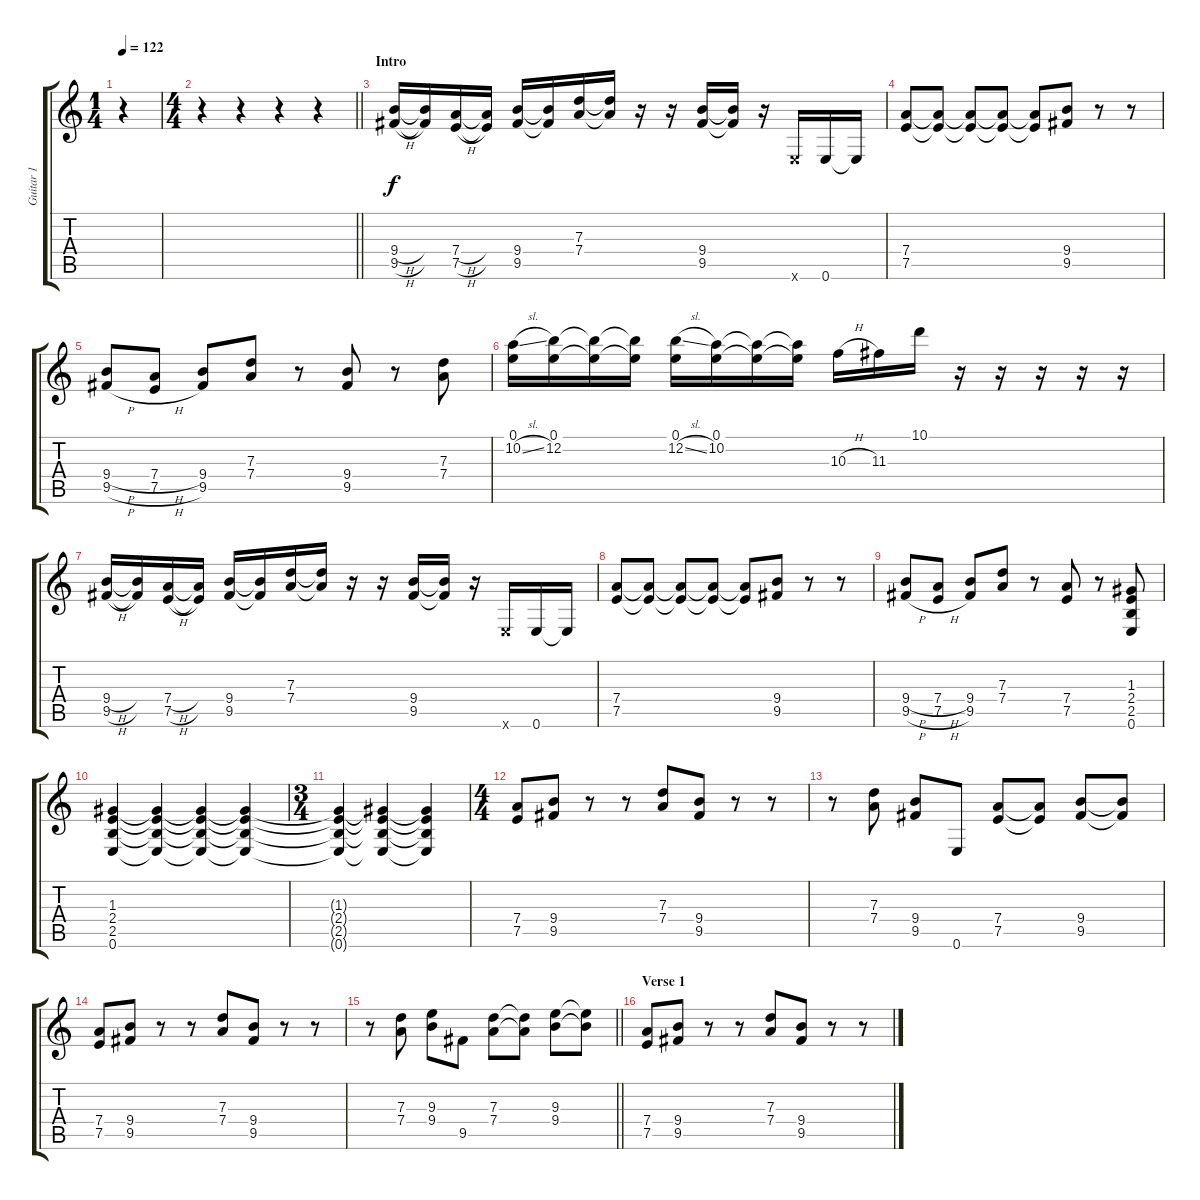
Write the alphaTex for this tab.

\track ("Guitar 1" "Guitar 1") {instrument distortionguitar}
\staff {score tabs}
\tuning (E4 B3 G3 D3 A2 E2) {hide}
\ts (1 4)
\tempo 122
\clef g2
\ks c
r.4{dy f instrument distortionguitar} |
\ts (4 4)
\barLineRight lightlight
r.4 r.4 r.4 r.4 |
\section ("" "Intro")
(9.4{h} 9.5{h}).16 (9.4{t} 9.5{t}).16 (7.4{h} 7.5{h}).16 (7.4{t} 7.5{t}).16 (9.4 9.5).16 (9.4{t} 9.5{t}).16 (7.3 7.4).16 (7.3{t} 7.4{t}).16 r.16 r.16 (9.4 9.5).16 (9.4{t} 9.5{t}).16 r.16 0.6{x}.16 0.6.16 0.6{t}.16 |
(7.4 7.5).8 (7.4{t} 7.5{t}).8 (7.4{t} 7.5{t}).8 (7.4{t} 7.5{t}).8 (7.4{t} 7.5{t}).8 (9.4 9.5).8 r.8 r.8 |
(9.4{h} 9.5{h}).8 (7.4{h} 7.5{h}).8 (9.4 9.5).8 (7.3 7.4).8 r.8 (9.4 9.5).8 r.8 (7.3 7.4).8 |
(0.1 10.2{sl}).16 (0.1 12.2).16 (0.1{t} 12.2{t}).16 (0.1{t} 12.2{t}).16 (0.1 12.2{sl}).16 (0.1 10.2).16 (0.1{t} 10.2{t}).16 (0.1{t} 10.2{t}).16 10.3{h}.16 11.3.16 10.1.16 r.16 r.16 r.16 r.16 r.16 |
(9.4{h} 9.5{h}).16 (9.4{t} 9.5{t}).16 (7.4{h} 7.5{h}).16 (7.4{t} 7.5{t}).16 (9.4 9.5).16 (9.4{t} 9.5{t}).16 (7.3 7.4).16 (7.3{t} 7.4{t}).16 r.16 r.16 (9.4 9.5).16 (9.4{t} 9.5{t}).16 r.16 0.6{x}.16 0.6.16 0.6{t}.16 |
(7.4 7.5).8 (7.4{t} 7.5{t}).8 (7.4{t} 7.5{t}).8 (7.4{t} 7.5{t}).8 (7.4{t} 7.5{t}).8 (9.4 9.5).8 r.8 r.8 |
(9.4{h} 9.5{h}).8 (7.4{h} 7.5{h}).8 (9.4 9.5).8 (7.3 7.4).8 r.8 (7.4 7.5).8 r.8 (1.3 2.4 2.5 0.6).8 |
(1.3 2.4 2.5 0.6).4 (1.3{t} 2.4{t} 2.5{t} 0.6{t}).4 (1.3{t} 2.4{t} 2.5{t} 0.6{t}).4 (1.3{t} 2.4{t} 2.5{t} 0.6{t}).4 |
\ts (3 4)
(1.3{t} 2.4{t} 2.5{t} 0.6{t}).4 (1.3{t} 2.4{t} 2.5{t} 0.6{t}).4 (1.3{t} 2.4{t} 2.5{t} 0.6{t}).4 |
\ts (4 4)
(7.4 7.5).8 (9.4 9.5).8 r.8 r.8 (7.3 7.4).8 (9.4 9.5).8 r.8 r.8 |
r.8 (7.3 7.4).8 (9.4 9.5).8 0.6.8 (7.4 7.5).8 (7.4{t} 7.5{t}).8 (9.4 9.5).8 (9.4{t} 9.5{t}).8 |
(7.4 7.5).8 (9.4 9.5).8 r.8 r.8 (7.3 7.4).8 (9.4 9.5).8 r.8 r.8 |
\barLineRight lightlight
r.8 (7.3 7.4).8 (9.3 9.4).8 9.5.8 (7.3 7.4).8 (7.3{t} 7.4{t}).8 (9.3 9.4).8 (9.3{t} 9.4{t}).8 |
\section ("" "Verse 1")
(7.4 7.5).8 (9.4 9.5).8 r.8 r.8 (7.3 7.4).8 (9.4 9.5).8 r.8 r.8
